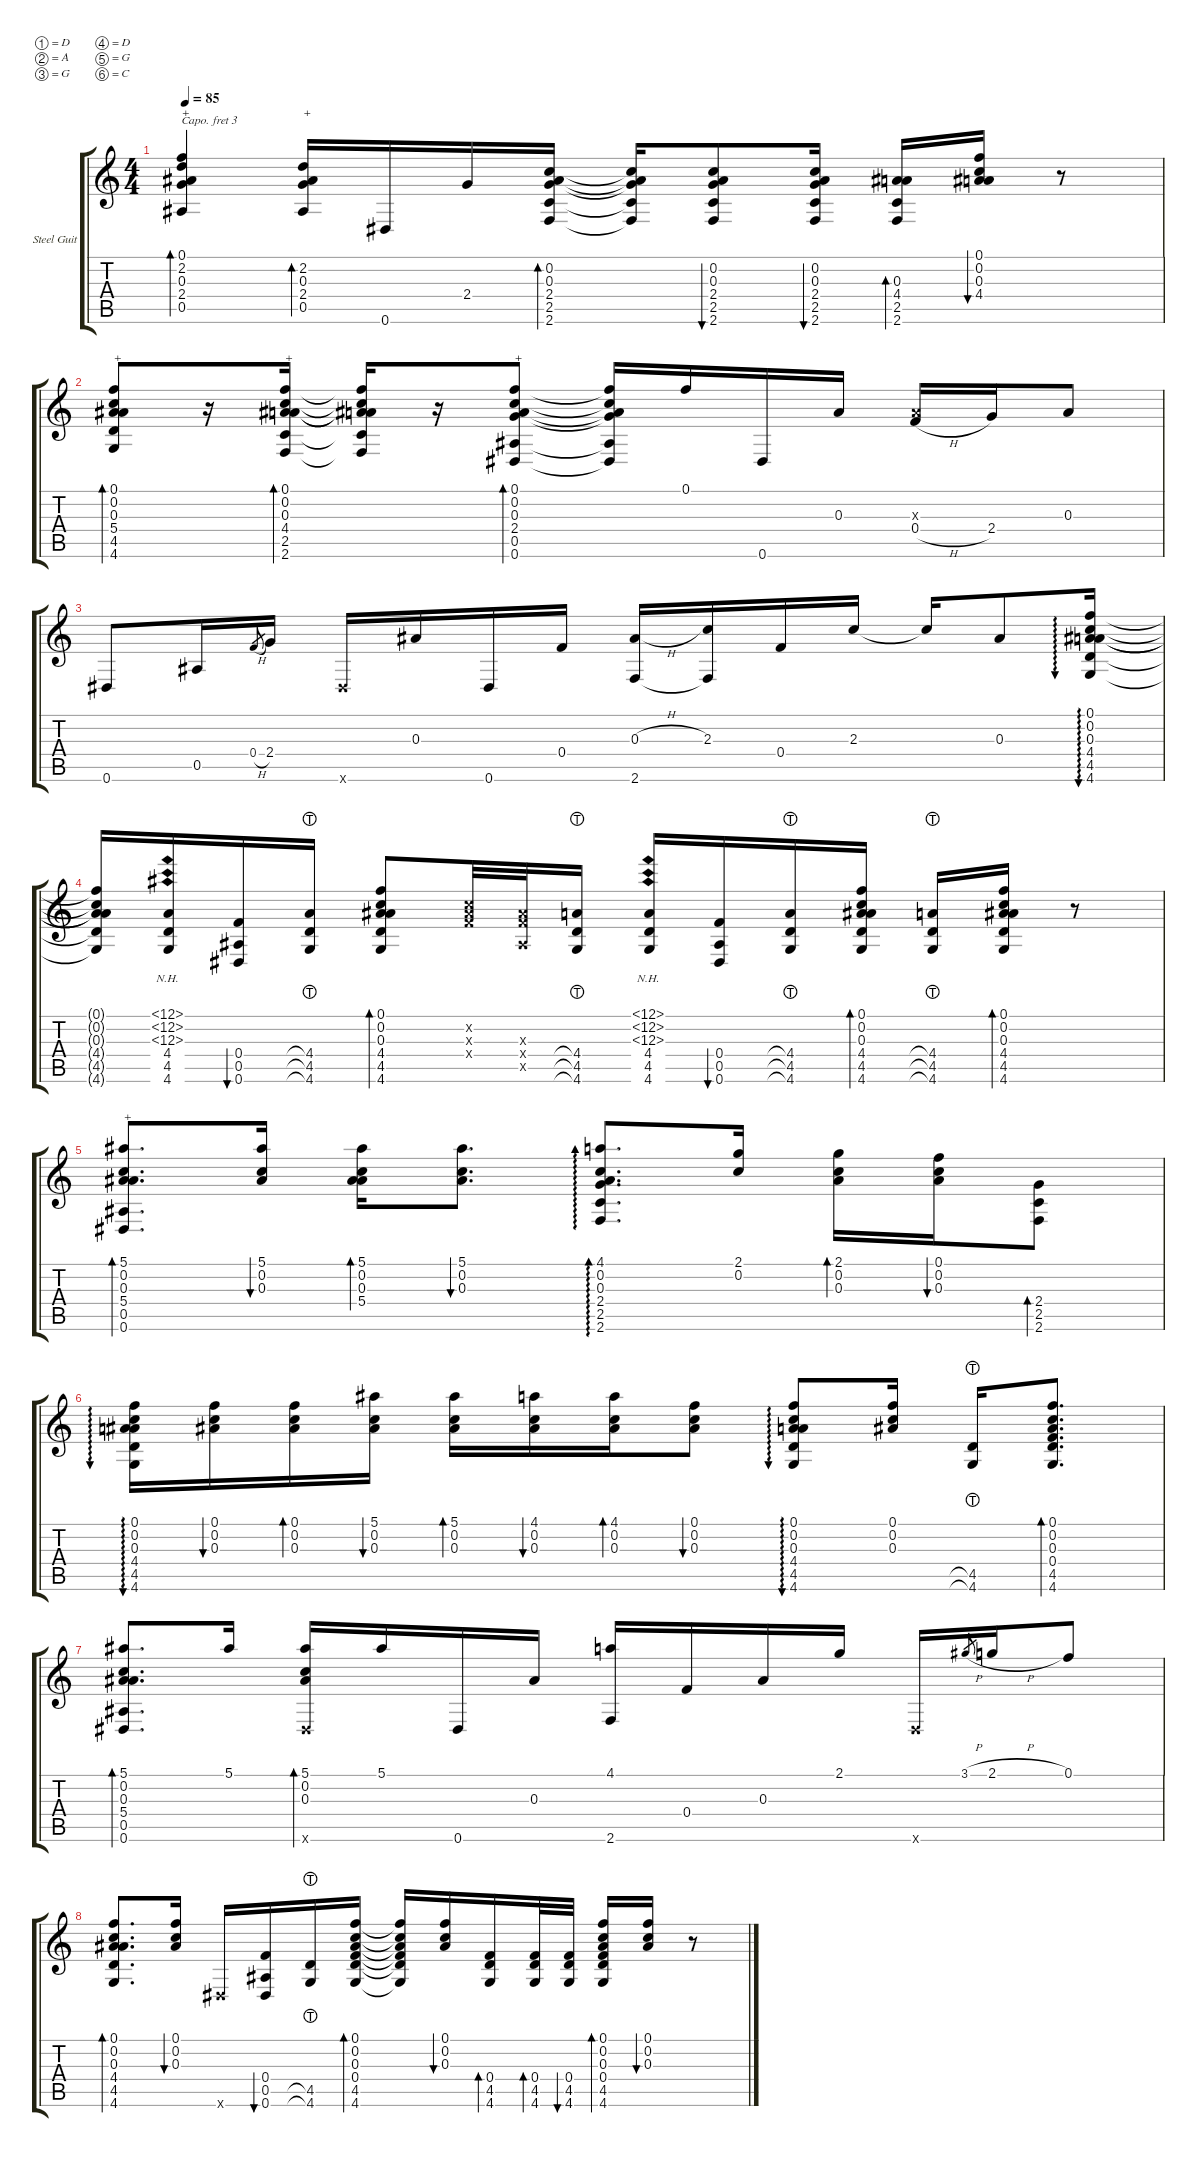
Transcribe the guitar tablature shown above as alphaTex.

\defaultSystemsLayout 4
\hideDynamics
\bracketExtendMode groupsimilarinstruments
\firstSystemTrackNameOrientation horizontal
\otherSystemsTrackNameOrientation horizontal
\extendBarLines
\chordDiagramsInScore
\track ("Steel Guitar" "Steel Guit") {instrument acousticguitarsteel}
\staff {score tabs}
\capo 3
\tuning (D4 A3 G3 D3 G2 C2)
\ts (4 4)
\tempo 85
\clef g2
\scale
0.969503
\ks c
(2.2 2.4 0.5{acc #} 0.3{acc #} 0.1).4{bd 30 txt "+" dy mf beam Up} (2.2 0.3{acc #} 0.5{acc #} 2.4).16{bd 30 txt "+" beam Up} 0.6{acc #}.16{beam Up} 2.4.16{beam Up} (0.2 2.6 2.5 2.4 0.3{acc #}).16{bd 30 beam Up} (0.2{t} 0.3{t acc #} 2.4{t} 2.5{t} 2.6{t}).16{beam Up} (0.2 2.6 2.5 2.4 0.3{acc #}).8{bu 30 beam Up} (0.2 2.6 2.5 2.4 0.3{acc #}).16{bu 30 beam Up} (2.6 2.5 4.4 0.3{acc #}).16{bd 30 beam Up} (4.4 0.3{acc #} 0.1 0.2).16{bu 30 beam Up} r.8{beam Up} |
\scale
1.04784 (4.6 4.5 5.4{acc #} 0.3{acc #} 0.2 0.1).8{bd 30 txt "+" beam Up} r.16{beam Up} (2.6 2.5 4.4 0.3{acc #} 0.2 0.1).16{bd 30 txt "+" beam Up} (2.6{t} 4.4{t} 2.5{t} 0.3{t acc #} 0.2{t} 0.1{t}).16{beam Up} r.16{beam Up} (2.4 0.6{acc #} 0.5{acc #} 0.3{acc #} 0.2 0.1).8{bd 30 txt "+" beam Up} (0.1{t} 0.2{t} 0.3{t acc #} 2.4{t} 0.5{t acc #} 0.6{t acc #}).16{beam Up} 0.1.16{beam Up} 0.6{acc #}.16{beam Up} 0.3{acc #}.16{beam Up} (0.4{h} 0.3{x acc #}).16{beam Up} 2.4.16{beam Up} 0.3{acc #}.8{beam Up} |
\scale
0.965819 0.6{acc #}.8{beam Up} 0.5{acc #}.16{beam Up} 0.4{h}.8{gr beam Up} 2.4.16{beam Up} 0.6{x acc #}.16{beam Up} 0.3{acc #}.16{beam Up} 0.6{acc #}.16{beam Up} 0.4.16{beam Up} (0.3{h acc #} 2.6).16{beam Up} (2.3 2.6{t}).16{beam Up} 0.4.16{beam Up} 2.3.16{beam Up} 2.3{t}.16{beam Up} 0.3{acc #}.8{beam Up} (4.4 0.1 0.2 0.3{acc #} 4.5 4.6).16{au 0 beam Up} |
\scale
0.986345 (0.1{t} 0.2{t} 0.3{t acc #} 4.4{t} 4.5{t} 4.6{t}).16{beam Up} (12.2{nh} 12.3{nh acc #} 4.4 4.6 4.5 12.1{nh}).16{beam Up} (0.4 0.5{acc #} 0.6{acc #}).16{bu 30 beam Up} (4.6{lht} 4.5{lht} 4.4{lht}).16{beam Up} (4.6 4.5 4.4 0.3{acc #} 0.2 0.1).8{bd 30 beam Up} (0.2{x} 0.3{x acc #} 0.4{x}).32{beam Up} (0.5{x acc #} 0.4{x} 0.3{x acc #}).32{beam Up} (4.6{lht} 4.5{lht} 4.4{lht}).16{beam Up} (12.2{nh} 12.3{nh acc #} 4.4 4.6 4.5 12.1{nh}).16{beam Up} (0.4 0.5{acc #} 0.6{acc #}).16{bu 30 beam Up} (4.6{lht} 4.5{lht} 4.4{lht}).16{beam Up} (4.6 4.5 4.4 0.3{acc #} 0.2 0.1).16{bd 30 beam Up} (4.6{lht} 4.5{lht} 4.4{lht}).16{beam Up} (4.6 4.5 4.4 0.3{acc #} 0.2 0.1).16{bd 30 beam Up} r.8{beam Up} |
\scale
1.05784 (5.1{acc #} 5.4{acc #} 0.2 0.3{acc #} 0.5{acc #} 0.6{acc #}).8{d bd 30 txt "+" beam Up} (5.1{acc #} 0.2 0.3{acc #}).16{bu 30 beam Up} (5.1{acc #} 0.2 0.3{acc #} 5.4{acc #}).16{bd 30 beam Down} (5.1{acc #} 0.3{acc #} 0.2).8{d bu 30 beam Down} (4.1 2.6 2.5 2.4 0.3{acc #} 0.2).8{d ad 0 beam Up} (2.1 0.2).16{beam Up} (2.1 0.2 0.3{acc #}).16{bd 30 beam Down} (0.1 0.2 0.3{acc #}).16{bu 30 beam Down} (2.6 2.5 2.4).8{bd 30 beam Down} |
\scale
0.971082 (0.1 4.6 0.2 0.3{acc #} 4.4 4.5).16{au 30 beam Down} (0.1 0.2 0.3{acc #}).16{bu 30 beam Down} (0.1 0.2 0.3{acc #}).16{bd 30 beam Down} (5.1{acc #} 0.2 0.3{acc #}).16{bu 30 beam Down} (5.1{acc #} 0.2 0.3{acc #}).16{bd 30 beam Down} (0.3{acc #} 4.1 0.2).16{bu 30 beam Down} (0.2 4.1 0.3{acc #}).16{bd 30 beam Down} (0.1 0.2 0.3{acc #}).8{bu 30 beam Down} (0.1 0.3{acc #} 0.2 4.4 4.5 4.6).8{au 30 beam Up} (0.3{acc #} 0.1 0.2).16{beam Up} (4.5{lht} 4.6{lht}).16{beam Up} (4.6 4.5 0.4 0.3{acc #} 0.2 0.1).8{d bd 30 beam Up} |
\scale
0.971082 (5.1{acc #} 5.4{acc #} 0.2 0.3{acc #} 0.5{acc #} 0.6{acc #}).8{d bd 30 beam Up} 5.1{acc #}.16{beam Up} (0.6{x acc #} 5.1{acc #} 0.2 0.3{acc #}).16{bd 30 beam Up} 5.1{acc #}.16{beam Up} 0.6{acc #}.16{beam Up} 0.3{acc #}.16{beam Up} (4.1 2.6).16{beam Up} 0.4.16{beam Up} 0.3{acc #}.16{beam Up} 2.1.16{beam Up} 0.6{x acc #}.16{beam Up} 3.1{h acc #}.8{gr beam Up} 2.1{h}.16{beam Up} 0.1.8{beam Up} |
\scale
1.04784 (0.1 4.6 4.5 4.4 0.3{acc #} 0.2).8{d bd 30 beam Up} (0.1 0.2 0.3{acc #}).16{bu 30 beam Up} 0.6{x acc #}.16{beam Up} (0.5{acc #} 0.6{acc #} 0.4).16{bu 30 beam Up} (4.6{lht} 4.5{lht}).16{beam Up} (4.6 4.5 0.4 0.3{acc #} 0.2 0.1).16{bd 30 beam Up} (0.1{t} 0.2{t} 0.3{t acc #} 0.4{t} 4.5{t} 4.6{t}).16{beam Up} (0.1 0.2 0.3{acc #}).16{bu 30 beam Up} (4.6 4.5 0.4).16{bd 30 beam Up} (4.6 4.5 0.4).32{bd 30 beam Up} (4.6 4.5 0.4).32{bu 30 beam Up} (4.6 4.5 0.4 0.3{acc #} 0.2 0.1).16{bd 30 beam Up} (0.1 0.2 0.3{acc #}).16{bu 30 beam Up} r.8{beam Up}
